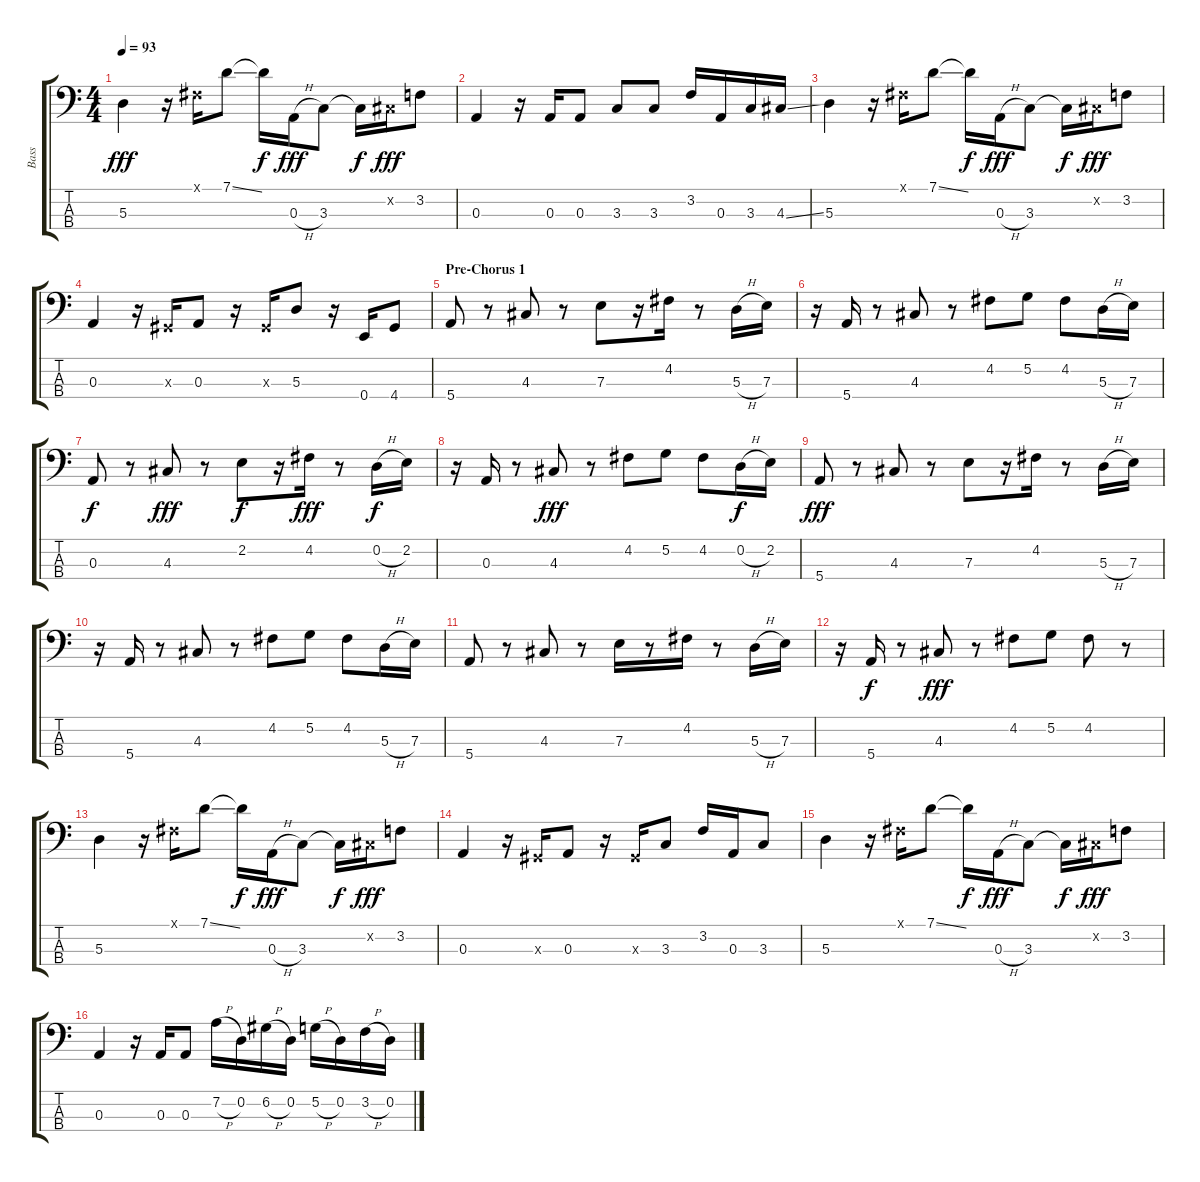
\track ("Bass" "Bass") {instrument electricbassfinger}
\staff {score tabs}
\tuning (G2 D2 A1 E1) {hide}
\ts (4 4)
\tempo 93
\clef f4
\ks c
5.3.4{dy fff} r.16 -1.1{x}.16 7.1{ss}.8 7.1{t}.16{dy f} 0.3{h}.16{dy fff} 3.3.8 3.3{t}.16{dy f} -1.2{x}.16{dy fff} 3.2.8 |
0.3.4 r.16 0.3.16 0.3.8 3.3.8 3.3.8 3.2.16 0.3.16 3.3.16 4.3{ss}.16 |
5.3.4 r.16 -1.1{x}.16 7.1{ss}.8 7.1{t}.16{dy f} 0.3{h}.16{dy fff} 3.3.8 3.3{t}.16{dy f} -1.2{x}.16{dy fff} 3.2.8 |
0.3.4 r.16 -1.3{x}.16 0.3.8 r.16 -1.3{x}.16 5.3.8 r.16 0.4.16 4.4.8 |
\section ("" "Pre-Chorus 1")
5.4.8 r.8 4.3.8 r.8 7.3.8 r.16 4.2.16 r.8 5.3{h}.16 7.3.16 |
r.16 5.4.16 r.8 4.3.8 r.8 4.2.8 5.2.8 4.2.8 5.3{h}.16 7.3.16 |
0.3.8{dy f} r.8 4.3.8{dy fff} r.8 2.2.8{dy f} r.16 4.2.16{dy fff} r.8 0.2{h}.16{dy f} 2.2.16 |
r.16 0.3.16 r.8 4.3.8{dy fff} r.8 4.2.8 5.2.8 4.2.8 0.2{h}.16{dy f} 2.2.16 |
5.4.8{dy fff} r.8 4.3.8 r.8 7.3.8 r.16 4.2.16 r.8 5.3{h}.16 7.3.16 |
r.16 5.4.16 r.8 4.3.8 r.8 4.2.8 5.2.8 4.2.8 5.3{h}.16 7.3.16 |
5.4.8 r.8 4.3.8 r.8 7.3.16 r.8 4.2.16 r.8 5.3{h}.16 7.3.16 |
r.16 5.4.16{dy f} r.8 4.3.8{dy fff} r.8 4.2.8 5.2.8 4.2.8 r.8 |
5.3.4 r.16 -1.1{x}.16 7.1{ss}.8 7.1{t}.16{dy f} 0.3{h}.16{dy fff} 3.3.8 3.3{t}.16{dy f} -1.2{x}.16{dy fff} 3.2.8 |
0.3.4 r.16 -1.3{x}.16 0.3.8 r.16 -1.3{x}.16 3.3.8 3.2.16 0.3.16 3.3.8 |
5.3.4 r.16 -1.1{x}.16 7.1{ss}.8 7.1{t}.16{dy f} 0.3{h}.16{dy fff} 3.3.8 3.3{t}.16{dy f} -1.2{x}.16{dy fff} 3.2.8 |
0.3.4 r.16 0.3.16 0.3.8 7.2{h}.16 0.2.16 6.2{h}.16 0.2.16 5.2{h}.16 0.2.16 3.2{h}.16 0.2.16
